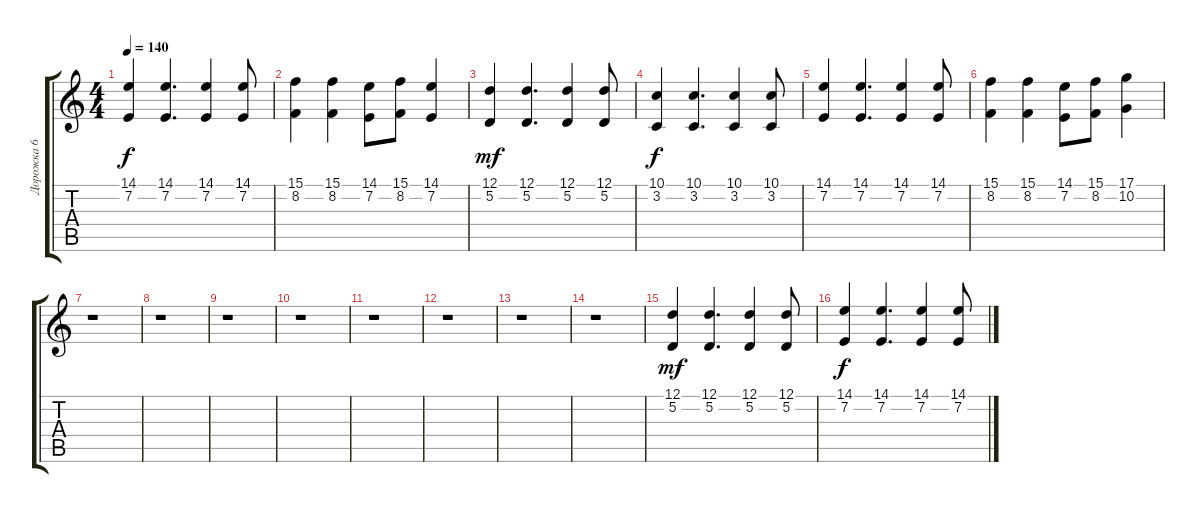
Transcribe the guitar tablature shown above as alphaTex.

\track ("Дорожка 6" "Дорожка 6") {instrument musicbox}
\staff {score tabs}
\tuning (D4 A3 F3 C3 G2 C2) {hide}
\ts (4 4)
\tempo 140
\clef g2
\ks c
(14.1 7.2).4{dy f} (14.1 7.2).4{d} (14.1 7.2).4 (14.1 7.2).8 |
(15.1 8.2).4 (15.1 8.2).4 (14.1 7.2).8 (15.1 8.2).8 (14.1 7.2).4 |
(12.1 5.2).4{dy mf} (12.1 5.2).4{d} (12.1 5.2).4 (12.1 5.2).8 |
(10.1 3.2).4{dy f} (10.1 3.2).4{d} (10.1 3.2).4 (10.1 3.2).8 |
(14.1 7.2).4 (14.1 7.2).4{d} (14.1 7.2).4 (14.1 7.2).8 |
(15.1 8.2).4 (15.1 8.2).4 (14.1 7.2).8 (15.1 8.2).8 (17.1 10.2).4 |
r.1 |
r.1 |
r.1 |
r.1 |
r.1 |
r.1 |
r.1 |
r.1 |
(12.1 5.2).4{dy mf} (12.1 5.2).4{d} (12.1 5.2).4 (12.1 5.2).8 |
(14.1 7.2).4{dy f} (14.1 7.2).4{d} (14.1 7.2).4 (14.1 7.2).8
